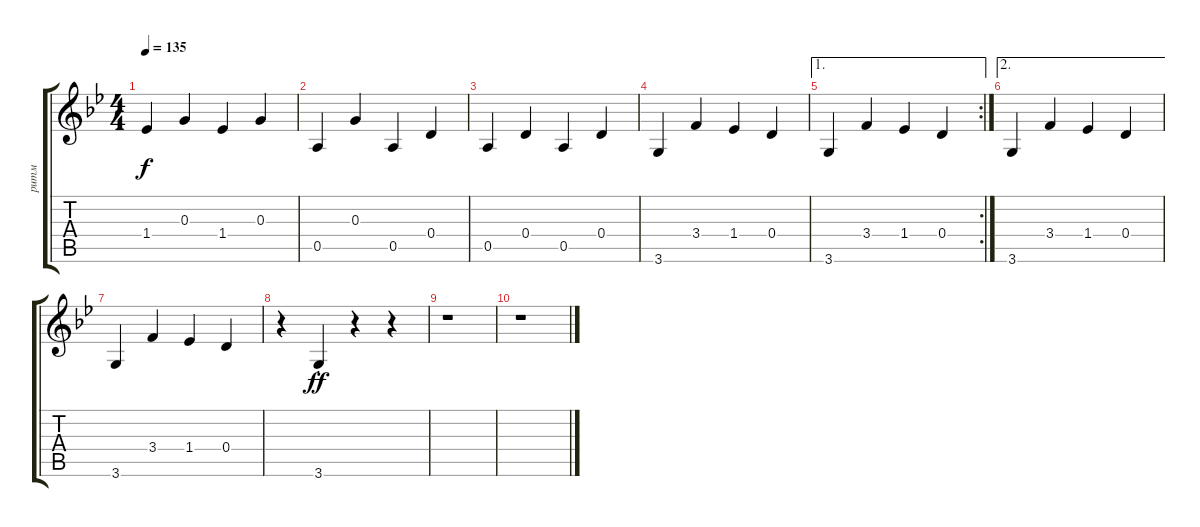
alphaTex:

\track ("ритм" "ритм") {instrument acousticguitarsteel}
\staff {score tabs}
\tuning (E4 B3 G3 D3 A2 E2) {hide}
\ts (4 4)
\tempo 135
\clef g2
\ks gminor
1.4.4{dy f} 0.3.4 1.4.4 0.3.4 |
0.5.4 0.3.4 0.5.4 0.4.4 |
0.5.4 0.4.4 0.5.4 0.4.4 |
3.6.4 3.4.4 1.4.4 0.4.4 |
\ae 1
\rc 2
3.6.4 3.4.4 1.4.4 0.4.4 |
\ae 2
3.6.4 3.4.4 1.4.4 0.4.4 |
3.6.4 3.4.4 1.4.4 0.4.4 |
r.4 3.6{st}.4{dy ff} r.4 r.4 |
r.1 |
r.1
